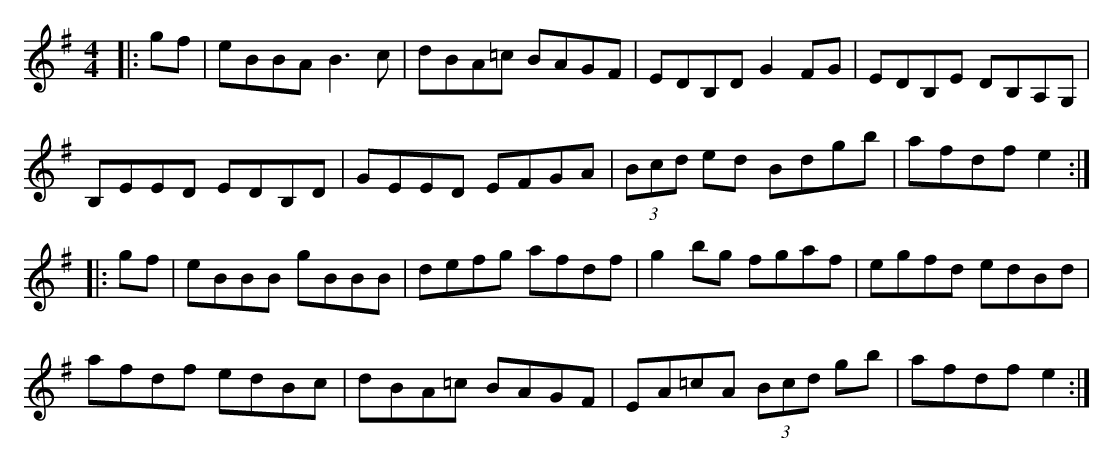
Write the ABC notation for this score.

X:1
M:4/4
K:Emin
|:gf|eBBA B3c|dBA=c BAGF|EDB,D G2FG|EDB,E DB,A,G,|
B,EED EDB,D|GEED EFGA|(3Bcd ed Bdgb|afdf e2:|
|:gf|eBBB gBBB|defg afdf|g2bg fgaf|egfd edBd|
afdf edBc|dBA=c BAGF|EA=cA (3Bcd gb|afdf e2:|
